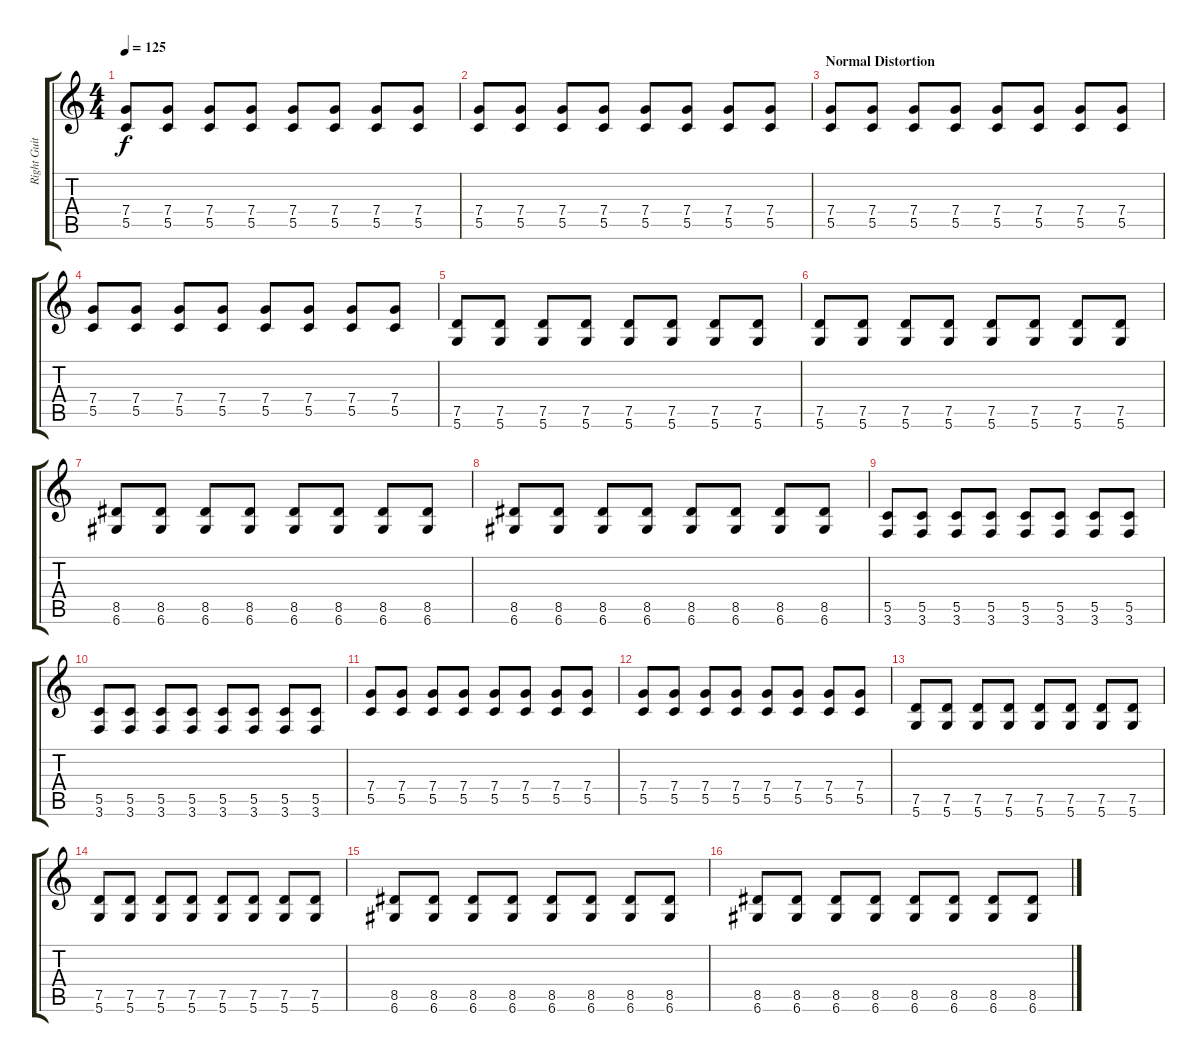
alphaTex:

\track ("Right Guitar" "Right Guit") {instrument distortionguitar}
\staff {score tabs}
\tuning (D4 A3 F3 C3 G2 D2) {hide}
\ts (4 4)
\tempo 125
\clef g2
\ks c
(7.4 5.5).8{dy f} (7.4 5.5).8 (7.4 5.5).8 (7.4 5.5).8 (7.4 5.5).8 (7.4 5.5).8 (7.4 5.5).8 (7.4 5.5).8 |
(7.4 5.5).8 (7.4 5.5).8 (7.4 5.5).8 (7.4 5.5).8 (7.4 5.5).8 (7.4 5.5).8 (7.4 5.5).8 (7.4 5.5).8 |
\section ("" "Normal Distortion")
(7.4 5.5).8{volume 13} (7.4 5.5).8 (7.4 5.5).8 (7.4 5.5).8 (7.4 5.5).8 (7.4 5.5).8 (7.4 5.5).8 (7.4 5.5).8 |
(7.4 5.5).8 (7.4 5.5).8 (7.4 5.5).8 (7.4 5.5).8 (7.4 5.5).8 (7.4 5.5).8 (7.4 5.5).8 (7.4 5.5).8 |
(7.5 5.6).8 (7.5 5.6).8 (7.5 5.6).8 (7.5 5.6).8 (7.5 5.6).8 (7.5 5.6).8 (7.5 5.6).8 (7.5 5.6).8 |
(7.5 5.6).8 (7.5 5.6).8 (7.5 5.6).8 (7.5 5.6).8 (7.5 5.6).8 (7.5 5.6).8 (7.5 5.6).8 (7.5 5.6).8 |
(8.5 6.6).8 (8.5 6.6).8 (8.5 6.6).8 (8.5 6.6).8 (8.5 6.6).8 (8.5 6.6).8 (8.5 6.6).8 (8.5 6.6).8 |
(8.5 6.6).8 (8.5 6.6).8 (8.5 6.6).8 (8.5 6.6).8 (8.5 6.6).8 (8.5 6.6).8 (8.5 6.6).8 (8.5 6.6).8 |
(5.5 3.6).8 (5.5 3.6).8 (5.5 3.6).8 (5.5 3.6).8 (5.5 3.6).8 (5.5 3.6).8 (5.5 3.6).8 (5.5 3.6).8 |
(5.5 3.6).8 (5.5 3.6).8 (5.5 3.6).8 (5.5 3.6).8 (5.5 3.6).8 (5.5 3.6).8 (5.5 3.6).8 (5.5 3.6).8 |
(7.4 5.5).8 (7.4 5.5).8 (7.4 5.5).8 (7.4 5.5).8 (7.4 5.5).8 (7.4 5.5).8 (7.4 5.5).8 (7.4 5.5).8 |
(7.4 5.5).8 (7.4 5.5).8 (7.4 5.5).8 (7.4 5.5).8 (7.4 5.5).8 (7.4 5.5).8 (7.4 5.5).8 (7.4 5.5).8 |
(7.5 5.6).8 (7.5 5.6).8 (7.5 5.6).8 (7.5 5.6).8 (7.5 5.6).8 (7.5 5.6).8 (7.5 5.6).8 (7.5 5.6).8 |
(7.5 5.6).8 (7.5 5.6).8 (7.5 5.6).8 (7.5 5.6).8 (7.5 5.6).8 (7.5 5.6).8 (7.5 5.6).8 (7.5 5.6).8 |
(8.5 6.6).8 (8.5 6.6).8 (8.5 6.6).8 (8.5 6.6).8 (8.5 6.6).8 (8.5 6.6).8 (8.5 6.6).8 (8.5 6.6).8 |
(8.5 6.6).8 (8.5 6.6).8 (8.5 6.6).8 (8.5 6.6).8 (8.5 6.6).8 (8.5 6.6).8 (8.5 6.6).8 (8.5 6.6).8
